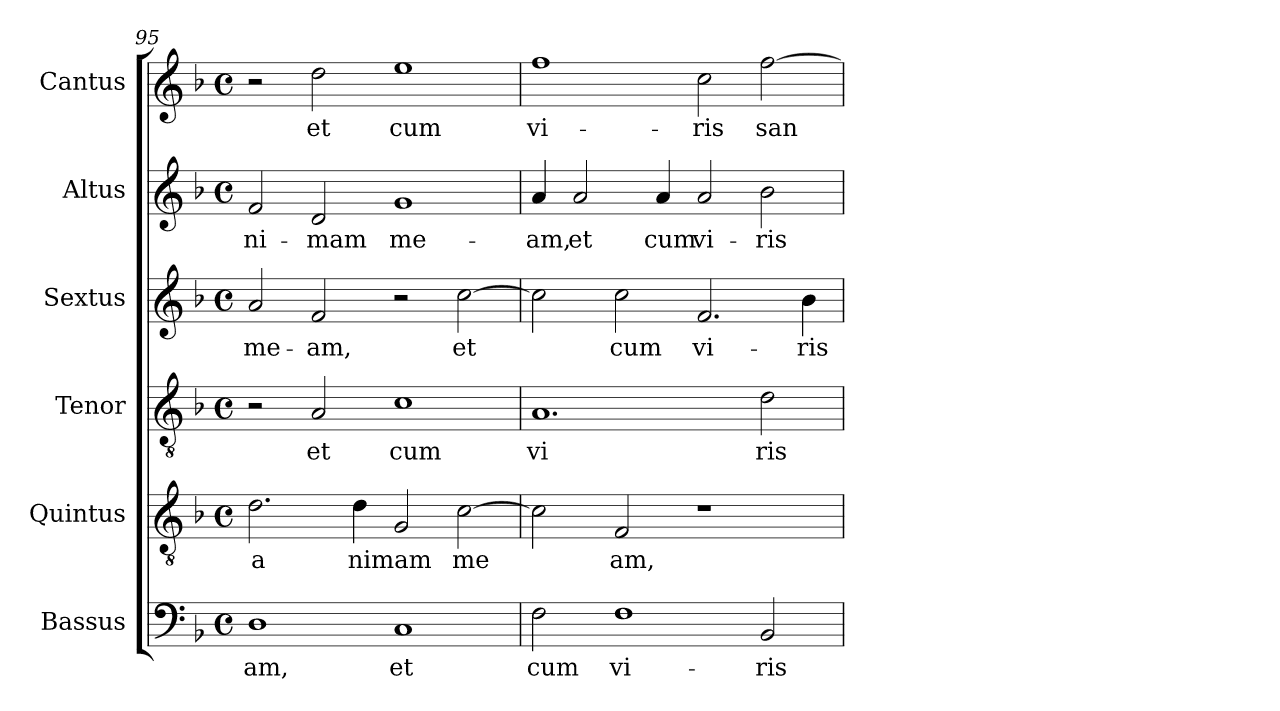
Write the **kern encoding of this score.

**kern	**text	**kern	**text	**kern	**text	**kern	**text	**kern	**text	**kern	**text
*part6	*part6	*part5	*part5	*part4	*part4	*part3	*part3	*part2	*part2	*part1	*part1
*staff6	*staff6	*staff5	*staff5	*staff4	*staff4	*staff3	*staff3	*staff2	*staff2	*staff1	*staff1
*I"Bassus	*	*I"Quintus	*	*I"Tenor	*	*I"Sextus	*	*I"Altus	*	*I"Cantus	*
!!LO:PB:g=z
*clefF4	*	*clefGv2	*	*clefGv2	*	*clefG2	*	*clefG2	*	*clefG2	*
*k[b-]	*	*k[b-]	*	*k[b-]	*	*k[b-]	*	*k[b-]	*	*k[b-]	*
*F:	*	*F:	*	*F:	*	*F:	*	*F:	*	*F:	*
*M4/4	*	*M4/4	*	*M4/4	*	*M4/4	*	*M4/4	*	*M4/4	*
*met(c)	*	*met(c)	*	*met(c)	*	*met(c)	*	*met(c)	*	*met(c)	*
=95	=95	=95	=95	=95	=95	=95	=95	=95	=95	=95	=95
!	!LO:LY:b:cj	!	!LO:LY:b:cj	!	!	!	!LO:LY:b:cj	!	!LO:LY:b:cj	!	!
1D	-am,	2.d\	a	2r	.	2a/	me-	2f/	ni-	2r	.
!	!	!	!	!	!LO:LY:b:cj	!	!LO:LY:b:cj	!	!LO:LY:b:cj	!	!LO:LY:b:cj
.	.	.	.	2A/	et	2f/	-am,	2d/	-mam	2dd\	et
!	!	!	!LO:LY:b	!	!	!	!	!	!	!	!
.	.	4d\	nimam	.	.	.	.	.	.	.	.
!	!LO:LY:b:cj	!	!	!	!LO:LY:b:cj	!	!	!	!LO:LY:b:cj	!	!LO:LY:b:cj
1C	et	2G/	.	1c	cum	2r	.	1g	me-	1ee	cum
!	!	!	!LO:LY:b	!	!	!	!LO:LY:b:cj	!	!	!	!
.	.	[>2c\	me	.	.	[>2cc\	et	.	.	.	.
=96	=96	=96	=96	=96	=96	=96	=96	=96	=96	=96	=96
!	!LO:LY:b:cj	!	!	!	!LO:LY:b:cj	!	!	!	!LO:LY:b:cj	!	!LO:LY:b:cj
2F\	cum	2c\]	.	1.A	vi	2cc\]	.	4a/	-am,	1ff	vi-
!	!	!	!	!	!	!	!	!	!LO:LY:b:cj	!	!
.	.	.	.	.	.	.	.	2a/	et	.	.
!	!LO:LY:b:cj	!	!LO:LY:b:cj	!	!	!	!LO:LY:b:cj	!	!	!	!
1F	vi-	2F/	am,	.	.	2cc\	cum	.	.	.	.
!	!	!	!	!	!	!	!	!	!LO:LY:b:cj	!	!
.	.	.	.	.	.	.	.	4a/	cum	.	.
!	!	!	!	!	!	!	!LO:LY:b:cj	!	!LO:LY:b:cj	!	!LO:LY:b:cj
.	.	1r	.	.	.	2.f/	vi-	2a/	vi-	2cc\	-ris
!	!LO:LY:b:cj	!	!	!	!LO:LY:b:cj	!	!	!	!LO:LY:b:cj	!	!LO:LY:b
2BB-/	-ris	.	.	2d\	ris	.	.	2b-\	-ris	[>2ff\	san-
!	!	!	!	!	!	!	!LO:LY:b:cj	!	!	!	!
.	.	.	.	.	.	4b-\	-ris	.	.	.	.
=	=	=	=	=	=	=	=	=	=	=	=
*-	*-	*-	*-	*-	*-	*-	*-	*-	*-	*-	*-
